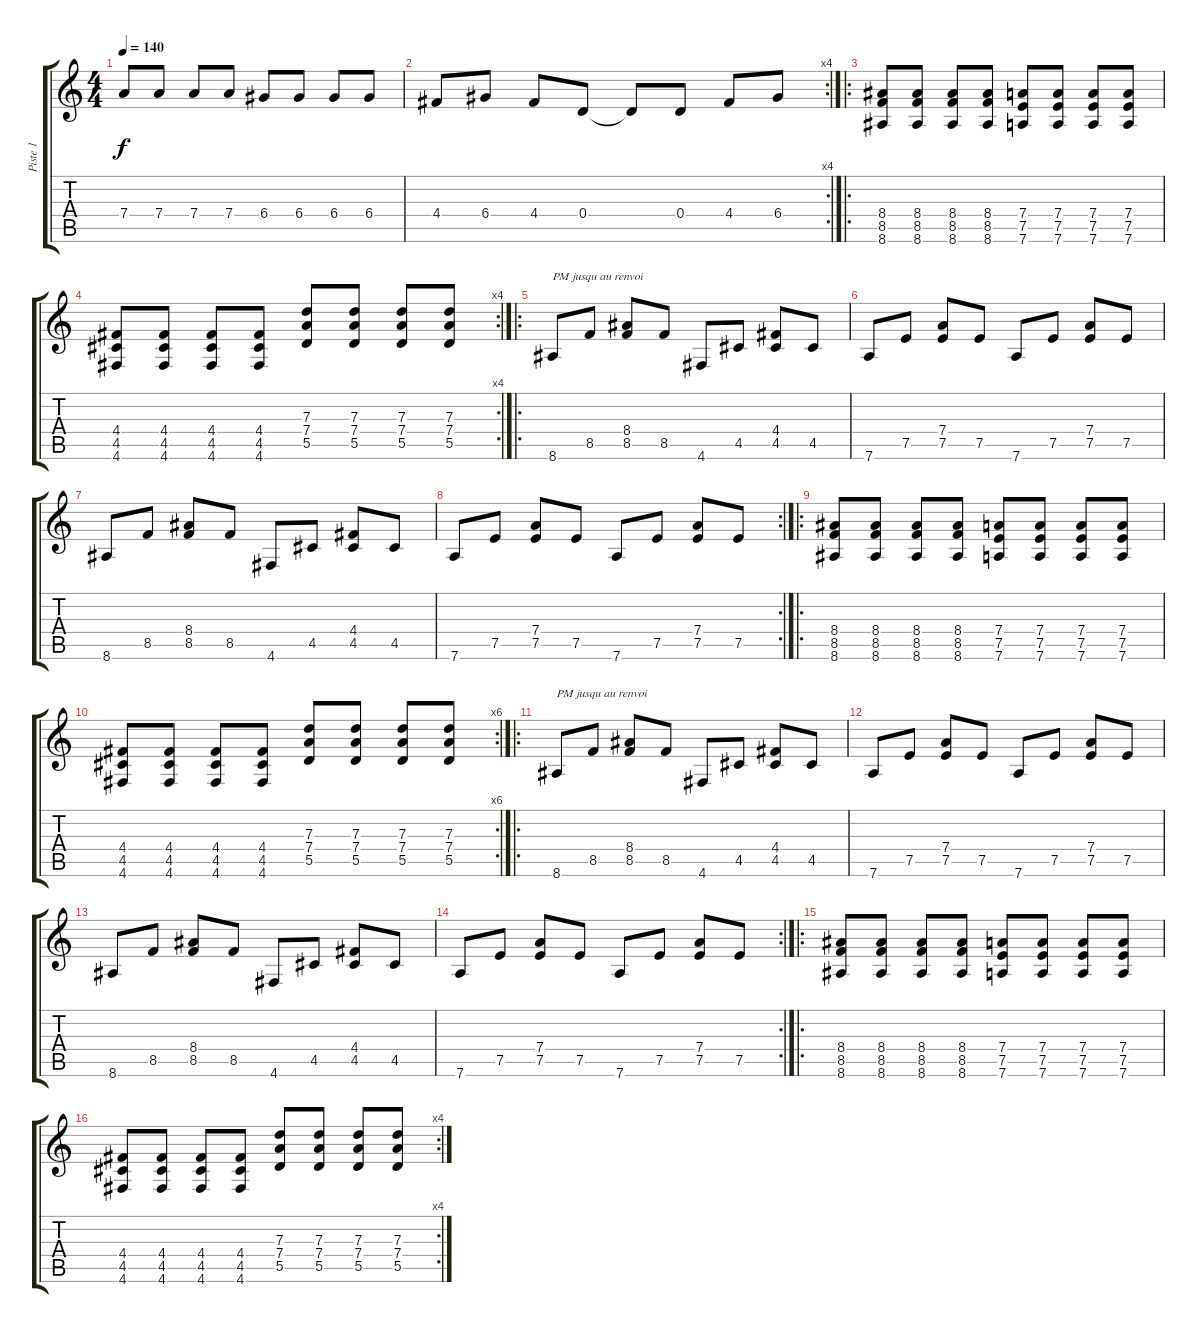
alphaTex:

\track ("Piste 1" "Piste 1") {instrument acousticguitarnylon}
\staff {score tabs}
\tuning (E4 B3 G3 D3 A2 D2) {hide}
\ts (4 4)
\tempo 140
\clef g2
\ks c
7.4.8{dy f instrument acousticguitarnylon} 7.4.8 7.4.8 7.4.8 6.4.8 6.4.8 6.4.8 6.4.8 |
\rc 4
4.4.8 6.4.8 4.4.8 0.4.8 0.4{t}.8 0.4.8 4.4.8 6.4.8 |
\ro
(8.4 8.5 8.6).8 (8.4 8.5 8.6).8 (8.4 8.5 8.6).8 (8.4 8.5 8.6).8 (7.4 7.5 7.6).8 (7.4 7.5 7.6).8 (7.4 7.5 7.6).8 (7.4 7.5 7.6).8 |
\rc 4
(4.4 4.5 4.6).8 (4.4 4.5 4.6).8 (4.4 4.5 4.6).8 (4.4 4.5 4.6).8 (7.3 7.4 5.5).8 (7.3 7.4 5.5).8 (7.3 7.4 5.5).8 (7.3 7.4 5.5).8 |
\ro
8.6.8{txt "PM jusqu au renvoi"} 8.5.8 (8.4 8.5).8 8.5.8 4.6.8 4.5.8 (4.4 4.5).8 4.5.8 |
7.6.8 7.5.8 (7.4 7.5).8 7.5.8 7.6.8 7.5.8 (7.4 7.5).8 7.5.8 |
8.6.8 8.5.8 (8.4 8.5).8 8.5.8 4.6.8 4.5.8 (4.4 4.5).8 4.5.8 |
\rc 2
7.6.8 7.5.8 (7.4 7.5).8 7.5.8 7.6.8 7.5.8 (7.4 7.5).8 7.5.8 |
\ro
(8.4 8.5 8.6).8 (8.4 8.5 8.6).8 (8.4 8.5 8.6).8 (8.4 8.5 8.6).8 (7.4 7.5 7.6).8 (7.4 7.5 7.6).8 (7.4 7.5 7.6).8 (7.4 7.5 7.6).8 |
\rc 6
(4.4 4.5 4.6).8 (4.4 4.5 4.6).8 (4.4 4.5 4.6).8 (4.4 4.5 4.6).8 (7.3 7.4 5.5).8 (7.3 7.4 5.5).8 (7.3 7.4 5.5).8 (7.3 7.4 5.5).8 |
\ro
8.6.8{txt "PM jusqu au renvoi"} 8.5.8 (8.4 8.5).8 8.5.8 4.6.8 4.5.8 (4.4 4.5).8 4.5.8 |
7.6.8 7.5.8 (7.4 7.5).8 7.5.8 7.6.8 7.5.8 (7.4 7.5).8 7.5.8 |
8.6.8 8.5.8 (8.4 8.5).8 8.5.8 4.6.8 4.5.8 (4.4 4.5).8 4.5.8 |
\rc 2
7.6.8 7.5.8 (7.4 7.5).8 7.5.8 7.6.8 7.5.8 (7.4 7.5).8 7.5.8 |
\ro
(8.4 8.5 8.6).8 (8.4 8.5 8.6).8 (8.4 8.5 8.6).8 (8.4 8.5 8.6).8 (7.4 7.5 7.6).8 (7.4 7.5 7.6).8 (7.4 7.5 7.6).8 (7.4 7.5 7.6).8 |
\rc 4
(4.4 4.5 4.6).8 (4.4 4.5 4.6).8 (4.4 4.5 4.6).8 (4.4 4.5 4.6).8 (7.3 7.4 5.5).8 (7.3 7.4 5.5).8 (7.3 7.4 5.5).8 (7.3 7.4 5.5).8
